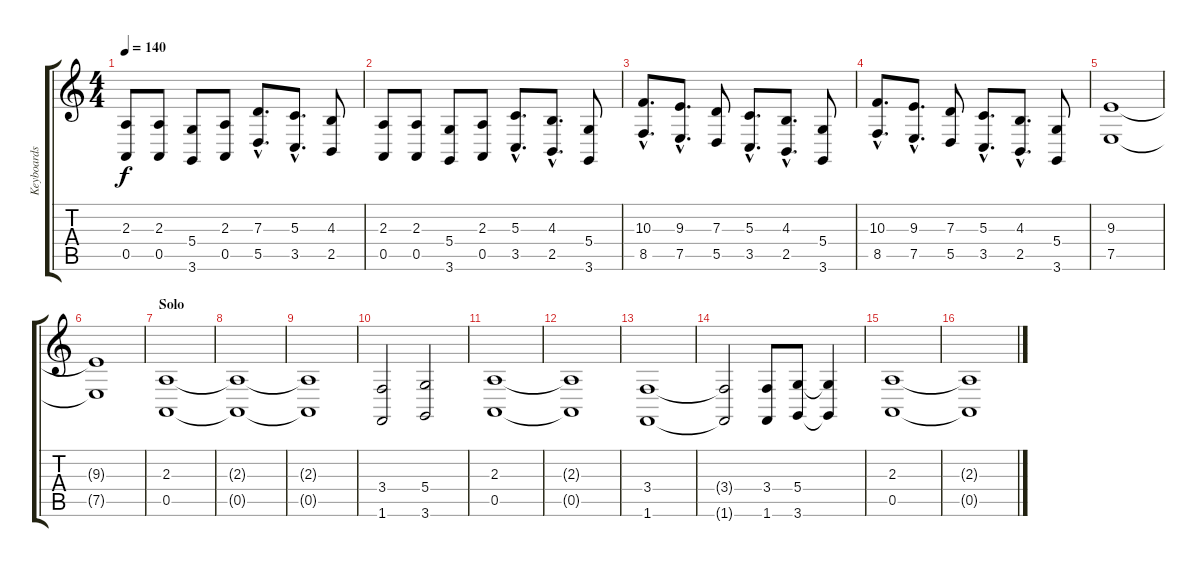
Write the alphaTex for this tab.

\track ("Keyboards 1" "Keyboards ") {instrument stringensemble1}
\staff {score tabs}
\tuning (E4 B3 G3 D3 A2 E2) {hide}
\ts (4 4)
\tempo 140
\clef g2
\ks c
(2.3{t} 0.5{t}).8{dy f} (2.3 0.5).8 (5.4 3.6).8 (2.3 0.5).8 (7.3{hac} 5.5{hac}).8{d} (5.3{hac} 3.5{hac}).8{d} (4.3 2.5).8 |
(2.3 0.5).8 (2.3 0.5).8 (5.4 3.6).8 (2.3 0.5).8 (5.3{hac} 3.5{hac}).8{d} (4.3{hac} 2.5{hac}).8{d} (5.4 3.6).8 |
(10.3{hac} 8.5{hac}).8{d} (9.3{hac} 7.5{hac}).8{d} (7.3 5.5).8 (5.3{hac} 3.5{hac}).8{d} (4.3{hac} 2.5{hac}).8{d} (5.4 3.6).8 |
(10.3{hac} 8.5{hac}).8{d} (9.3{hac} 7.5{hac}).8{d} (7.3 5.5).8 (5.3{hac} 3.5{hac}).8{d} (4.3{hac} 2.5{hac}).8{d} (5.4 3.6).8 |
(9.3 7.5).1 |
(9.3{t} 7.5{t}).1 |
\section ("" "Solo")
(2.3 0.5).1 |
(2.3{t} 0.5{t}).1 |
(2.3{t} 0.5{t}).1 |
(3.4 1.6).2 (5.4 3.6).2 |
(2.3 0.5).1 |
(2.3{t} 0.5{t}).1 |
(3.4 1.6).1 |
(3.4{t} 1.6{t}).2 (3.4 1.6).8 (5.4 3.6).8 (5.4{t} 3.6{t}).4 |
(2.3 0.5).1 |
(2.3{t} 0.5{t}).1
